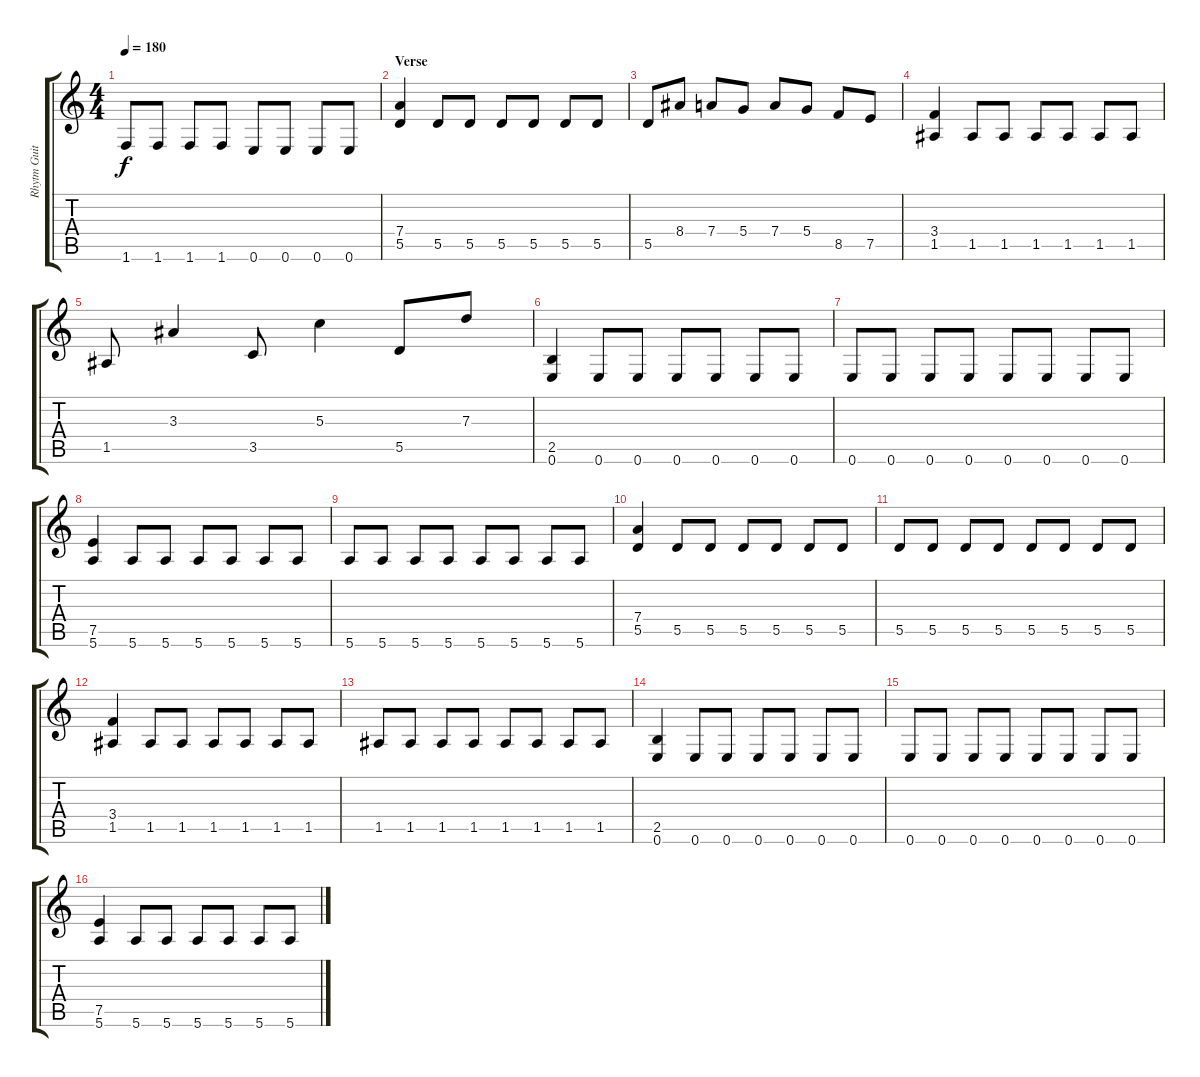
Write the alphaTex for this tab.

\track ("Rhytm Guitar" "Rhytm Guit") {instrument distortionguitar}
\staff {score tabs}
\tuning (E4 B3 G3 D3 A2 E2) {hide}
\ts (4 4)
\tempo 180
\clef g2
\ks c
1.6.8{dy f} 1.6.8 1.6.8 1.6.8 0.6.8 0.6.8 0.6.8 0.6.8 |
\section ("" "Verse")
(7.4 5.5).4 5.5.8 5.5.8 5.5.8 5.5.8 5.5.8 5.5.8 |
5.5.8 8.4.8 7.4.8 5.4.8 7.4.8 5.4.8 8.5.8 7.5.8 |
(3.4 1.5).4 1.5.8 1.5.8 1.5.8 1.5.8 1.5.8 1.5.8 |
1.5.8 3.3.4 3.5.8 5.3.4 5.5.8 7.3.8 |
(2.5 0.6).4 0.6.8 0.6.8 0.6.8 0.6.8 0.6.8 0.6.8 |
0.6.8 0.6.8 0.6.8 0.6.8 0.6.8 0.6.8 0.6.8 0.6.8 |
(7.5 5.6).4 5.6.8 5.6.8 5.6.8 5.6.8 5.6.8 5.6.8 |
5.6.8 5.6.8 5.6.8 5.6.8 5.6.8 5.6.8 5.6.8 5.6.8 |
(7.4 5.5).4 5.5.8 5.5.8 5.5.8 5.5.8 5.5.8 5.5.8 |
5.5.8 5.5.8 5.5.8 5.5.8 5.5.8 5.5.8 5.5.8 5.5.8 |
(3.4 1.5).4 1.5.8 1.5.8 1.5.8 1.5.8 1.5.8 1.5.8 |
1.5.8 1.5.8 1.5.8 1.5.8 1.5.8 1.5.8 1.5.8 1.5.8 |
(2.5 0.6).4 0.6.8 0.6.8 0.6.8 0.6.8 0.6.8 0.6.8 |
0.6.8 0.6.8 0.6.8 0.6.8 0.6.8 0.6.8 0.6.8 0.6.8 |
(7.5 5.6).4 5.6.8 5.6.8 5.6.8 5.6.8 5.6.8 5.6.8
